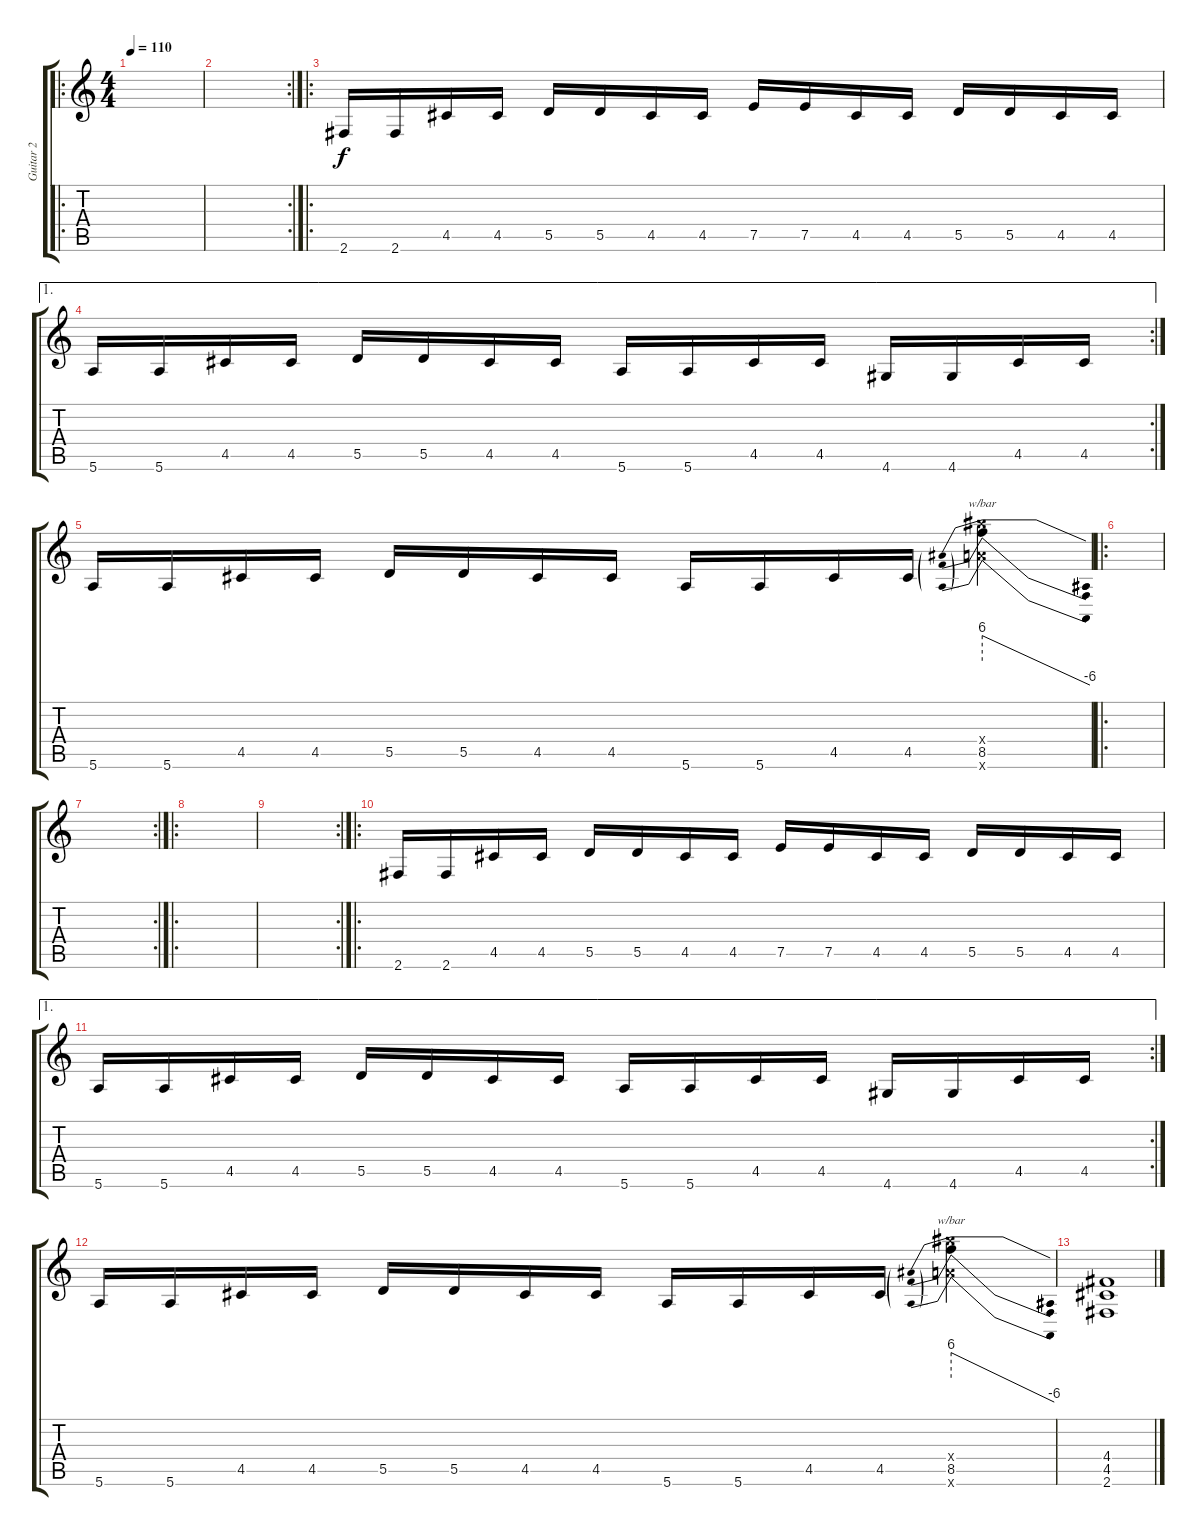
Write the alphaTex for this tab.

\track ("Guitar 2" "Guitar 2") {instrument overdrivenguitar}
\staff {score tabs}
\tuning (E4 B3 G3 D3 A2 E2) {hide}
\ro
\ts (4 4)
\tempo 110
\clef g2
\ks c
|
\rc 2
|
\ro
2.6.16{volume 11} 2.6.16 4.5.16 4.5.16 5.5.16 5.5.16 4.5.16 4.5.16 7.5.16 7.5.16 4.5.16 4.5.16 5.5.16 5.5.16 4.5.16 4.5.16 |
\ae 1
\rc 2
5.6.16 5.6.16 4.5.16 4.5.16 5.5.16 5.5.16 4.5.16 4.5.16 5.6.16 5.6.16 4.5.16 4.5.16 4.6.16 4.6.16 4.5.16 4.5.16 |
5.6.16 5.6.16 4.5.16 4.5.16 5.5.16 5.5.16 4.5.16 4.5.16 5.6.16 5.6.16 4.5.16 4.5.16 (8.4{x} 8.5 5.6{x}).4{tbe (predivedive default 0 24 60 -24)} |
\ro
|
\rc 2
|
\ro
|
\rc 2
|
\ro
2.6.16{volume 11} 2.6.16 4.5.16 4.5.16 5.5.16 5.5.16 4.5.16 4.5.16 7.5.16 7.5.16 4.5.16 4.5.16 5.5.16 5.5.16 4.5.16 4.5.16 |
\ae 1
\rc 2
5.6.16 5.6.16 4.5.16 4.5.16 5.5.16 5.5.16 4.5.16 4.5.16 5.6.16 5.6.16 4.5.16 4.5.16 4.6.16 4.6.16 4.5.16 4.5.16 |
5.6.16 5.6.16 4.5.16 4.5.16 5.5.16 5.5.16 4.5.16 4.5.16 5.6.16 5.6.16 4.5.16 4.5.16 (8.4{x} 8.5 5.6{x}).4{tbe (predivedive default 0 24 60 -24)} |
(4.4 4.5 2.6).1
